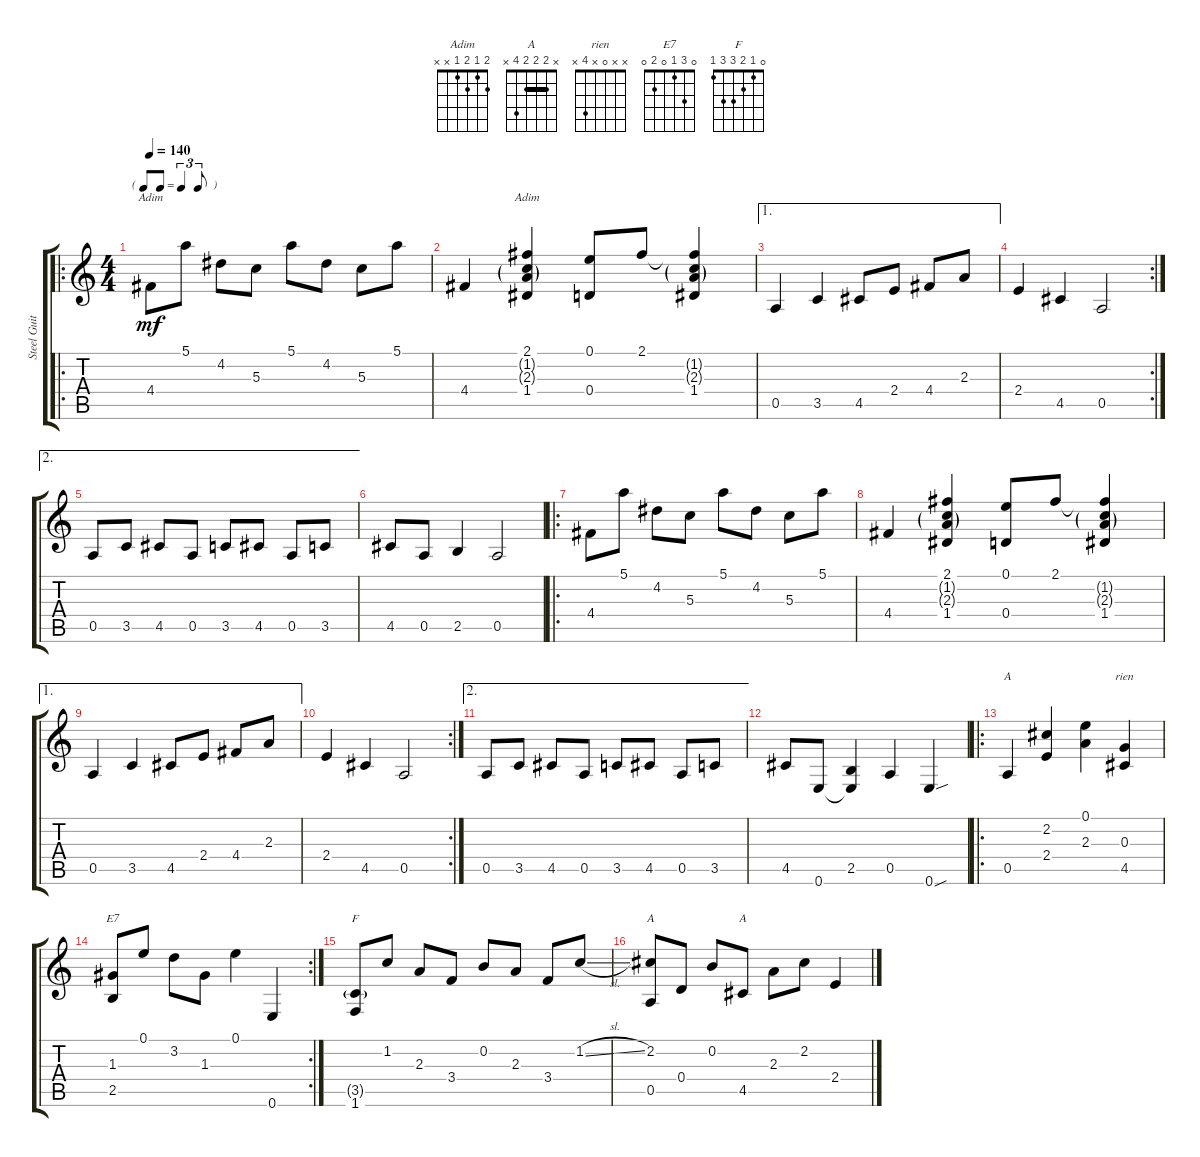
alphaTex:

\track ("Steel Guitar" "Steel Guit") {instrument acousticguitarsteel}
\staff {score tabs}
\tuning (E4 B3 G3 D3 A2 E2) {hide}
\chord ("Adim" 5 4 5 4 x x)
\chord ("Adim" 2 1 2 1 x x)
\chord ("A" 0 2 2 2 0 0)
\chord ("rien" x x 0 x 4 x)
\chord ("E7" 0 3 1 0 2 0)
\chord ("F" 0 1 2 3 3 1)
\chord ("A" x 2 2 2 0 0) {barre 2}
\chord ("A" x 2 2 2 4 x) {barre 2}
\ro
\ts (4 4)
\tf triplet8th
\tempo 140
\clef g2
\ks c
4.4.8{ch "Adim" dy mf instrument acousticguitarsteel} 5.1.8 4.2.8 5.3.8 5.1.8 4.2.8 5.3.8 5.1.8 |
4.4.4 (2.1 1.2{g} 2.3{g} 1.4).4{ch "Adim"} (0.1 0.4).8 2.1.8 (2.1{t} 1.2{g} 2.3{g} 1.4).4 |
\ae 1
0.5.4 3.5.4 4.5.8 2.4.8 4.4.8 2.3.8 |
\rc 2
2.4.4 4.5.4 0.5.2 |
\ae 2
0.5.8 3.5.8 4.5.8 0.5.8 3.5.8 4.5.8 0.5.8 3.5.8 |
4.5.8 0.5.8 2.5.4 0.5.2 |
\ro
4.4.8 5.1.8 4.2.8 5.3.8 5.1.8 4.2.8 5.3.8 5.1.8 |
4.4.4 (2.1 1.2{g} 2.3{g} 1.4).4 (0.1 0.4).8 2.1.8 (2.1{t} 1.2{g} 2.3{g} 1.4).4 |
\ae 1
0.5.4 3.5.4 4.5.8 2.4.8 4.4.8 2.3.8 |
\rc 2
2.4.4 4.5.4 0.5.2 |
\ae 2
0.5.8 3.5.8 4.5.8 0.5.8 3.5.8 4.5.8 0.5.8 3.5.8 |
4.5.8 0.6.8 (2.5 0.6{t}).4 0.5.4 0.6{sou}.4 |
\ro
0.5.4{ch "A"} (2.2 2.4).4 (0.1 2.3).4 (0.3 4.5).4{ch "rien"} |
\rc 2
(1.3 2.5).8{ch "E7"} 0.1.8 3.2.8 1.3.8 0.1.4 0.6.4 |
(3.5{g} 1.6).8{ch "F"} 1.2.8 2.3.8 3.4.8 0.2.8 2.3.8 3.4.8 1.2{sl}.8 |
(2.2 0.5).8{ch "A"} 0.4.8 0.2.8 4.5.8{ch "A"} 2.3.8 2.2.8 2.4.4
